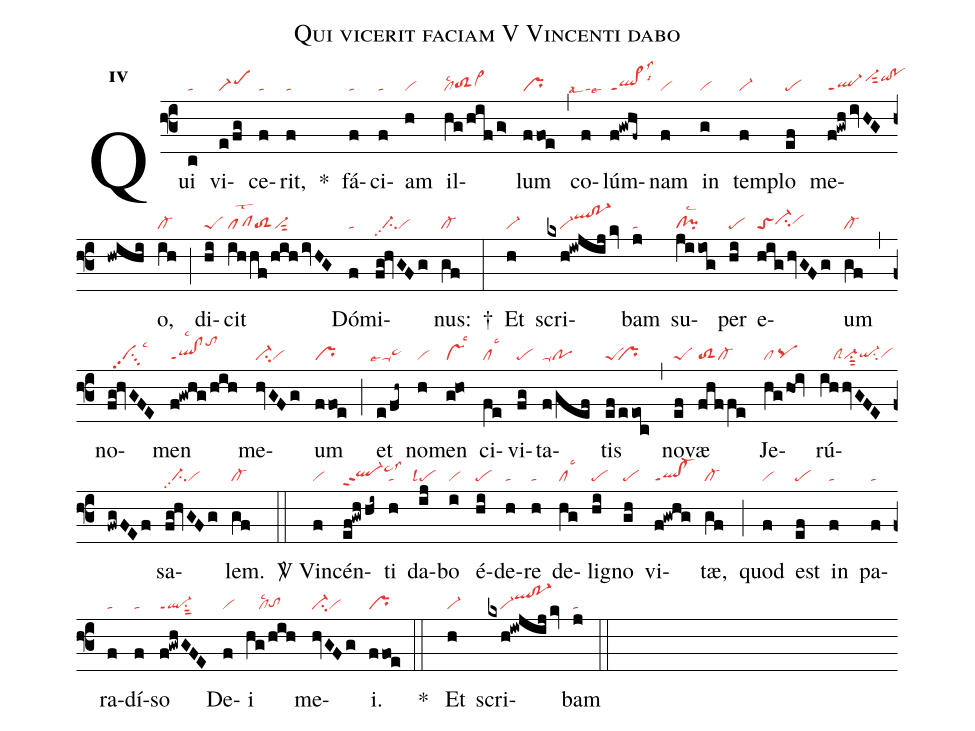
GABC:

name:Qui vicerit faciam V Vincenti dabo;
office-part:re;
mode:4;
nabc-lines:1;
%%
initial-style: 1;
name: Qui vicerit;
mode: 2;
office-part: Responsorium;
annotation: Resp.;
annotation: ii;
nabc-lines: 1;
%%
(f3) Qui(c|ta) vi(e/fg|scM1)ce(f|ta)rit,(f|ta) *() fá(f|ta)ci(f|ta)am(h|vi) il(hg/hif/g>|cllsc2toS2hgvi>hh)lum(ffoe|pr) (,) co(f|````talsal4lse9)lúm(f!gwhf~|ql>ppt1lss3lsi6)nam(f|vi) in(g|vi) tem(f|vi-)plo(ef|pe) me(f!gwh/ivHG/hwihi|ql-ppt1vi-hjsut2qihj!pohj)o,(ih|cl-) (;) di(hi|peS)cit(ihhf/hih/ivHG|pflst2toS2vi-sut2) Dó(f|ta)mi(fg!hvGFg|//ci-pp2vi)nus:(gf|cl-) †(:) Et(h|vi-) scri(kxh!iwjij/kv|////vi-qlhj!po-1hj)bam(j|ta) su(jiiog|cl!pilsc2)per(hi|pe) e(hig/hvGFg|toSci-hhvihh)um(gf|cl-) (,) no(fg!hvGFE|//ci1pp2lsc3)men(f!gwhg/hih|ql!clppt1lsc2tohl) me(hvGFg|ci-vi)um(ffoe|pr) (;) et(e/fh~|``ta-lse4ta>hh) no(h|vi)men(g!ho|vslsc3) ci(fe|cllsc3)vi(fg|pe)ta(f/gef|ta-po)tis(ef/eeoc|peS``pr) (,) no(ef|peS)væ(fhffe|toS2cl-) Je(hghoi|cl/pqhg)rú(ihhvGFE/fwgFEf|////clSvi-su1sut2qi-hgsu2vihg)sa(fg!hvGFg|//ci-pp2vi)lem.(gf|cl-) (::)

<sp>V/</sp> Vin(f|vi)cén(ef!gwhhi~|ql-hhppt2ta>hjlss3)ti(h|ta) da(ij|``pelsl4)bo(i|vi) é(hi|pe)de(h|ta)re(h|ta) de(hg|cllsc3)li(hi|pe)gno(gh|pe) vi(f!gwhg|ql!cl-ppt1)tæ,(gf|cl-) (;) quod(f|vi) est(ef|pe) in(f|ta) pa(f|ta)ra(f|ta)dí(f|ta)so(f!gwhGFE|ql-ppt1su1sut2) De(f|vi)i(hg/hih|////cllsc2tohg) me(hvGFg|ci-vi)i.(ffoe|pr) (::)
*() Et(h|vi-) scri(kxh!iwjij/kv|////vi-qlhj!po-1hj)bam(j|ta) (::)
